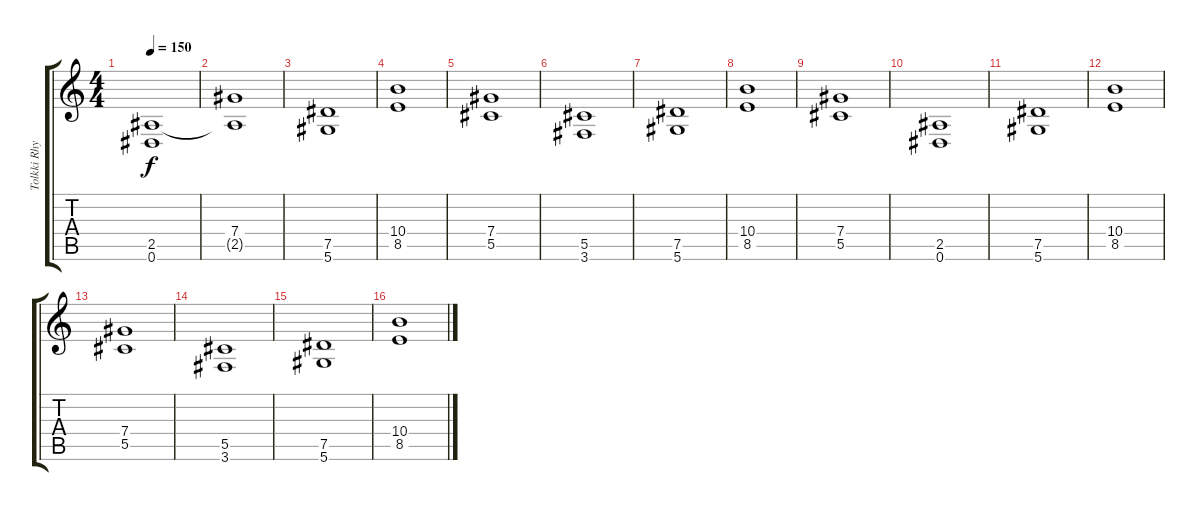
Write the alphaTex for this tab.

\track ("Tolkki Rhythm" "Tolkki Rhy") {instrument distortionguitar}
\staff {score tabs}
\tuning (Eb4 Bb3 Gb3 Db3 Ab2 Eb2) {hide}
\ts (4 4)
\tempo 150
\clef g2
\ks c
(2.5 0.6).1{dy f} |
(7.4{t} 2.5{t}).1 |
(7.5 5.6).1 |
(10.4 8.5).1 |
(7.4 5.5).1 |
(5.5 3.6).1 |
(7.5 5.6).1 |
(10.4 8.5).1 |
(7.4 5.5).1 |
(2.5 0.6).1 |
(7.5 5.6).1 |
(10.4 8.5).1 |
(7.4 5.5).1 |
(5.5 3.6).1 |
(7.5 5.6).1 |
(10.4 8.5).1
